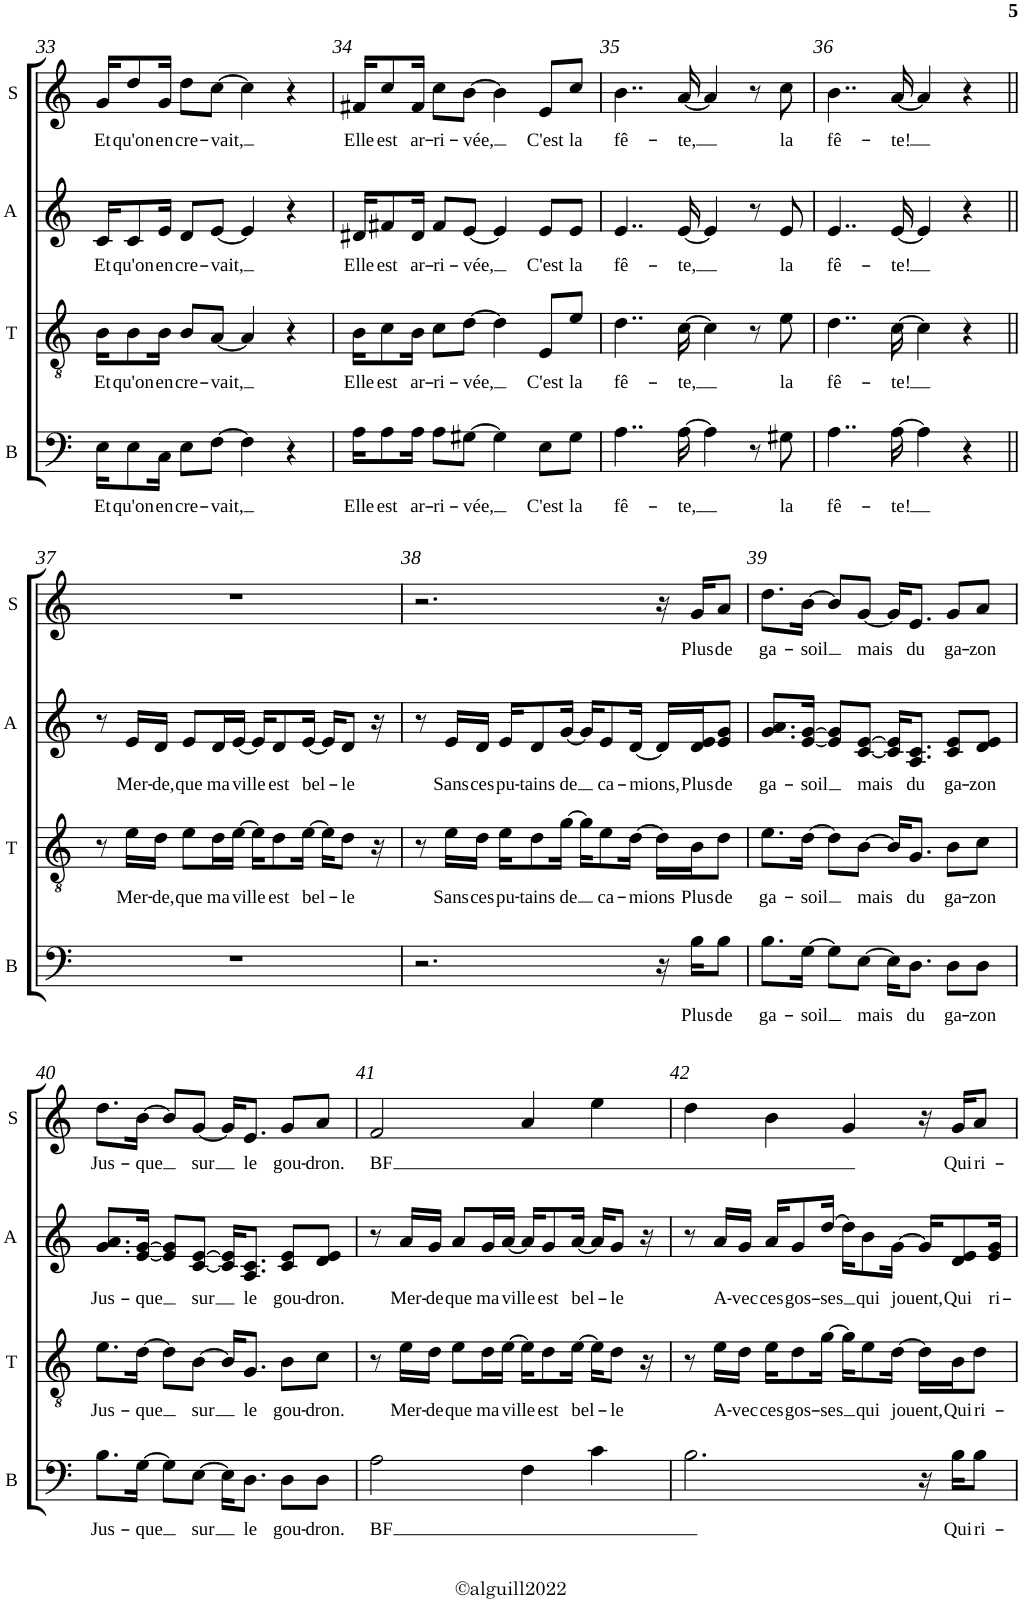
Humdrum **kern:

**kern	**text	**kern	**text	**kern	**text	**kern	**text
*part4	*part4	*part3	*part3	*part2	*part2	*part1	*part1
*staff4	*staff4	*staff3	*staff3	*staff2	*staff2	*staff1	*staff1
*I"Basse	*	*I"Ténor	*	*I"Alto	*	*I"Soprano	*
*I'B	*	*I'T	*	*I'A	*	*I'S	*
!!LO:PB:g=z
*clefF4	*	*clefGv2	*	*clefG2	*	*clefG2	*
*	*	*Trd1c2	*	*Trd4c7	*	*	*
*k[]	*	*k[]	*	*k[]	*	*k[]	*
*M4/4	*	*M4/4	*	*M4/4	*	*M4/4	*
=33	=33	=33	=33	=33	=33	=33	=33
!	!LO:LY:b	!	!LO:LY:b	!	!LO:LY:b	!	!LO:LY:b
16E\KL	Et	16B\KL	Et	16c/KL	Et	16g/KL	Et
!	!LO:LY:b	!	!LO:LY:b	!	!LO:LY:b	!	!LO:LY:b
8E\	qu'on	8B\	qu'on	8c/	qu'on	8dd/	qu'on
!	!LO:LY:b	!	!LO:LY:b	!	!LO:LY:b	!	!LO:LY:b
16C\Jk	en	16B\Jk	en	16e/Jk	en	16g/Jk	en
!	!LO:LY:b	!	!LO:LY:b	!	!LO:LY:b	!	!LO:LY:b
8E\L	cre-	8B/L	cre-	8d/L	cre-	8dd\L	cre-
!	!LO:LY:b	!	!LO:LY:b	!	!LO:LY:b	!	!LO:LY:b
[8F\J	-vait,	[8A/J	-vait,	[8e/J	-vait,	[8cc\J	-vait,
4F\]	.	4A/]	.	4e/]	.	4cc\]	.
4r	.	4r	.	4r	.	4r	.
=34	=34	=34	=34	=34	=34	=34	=34
!	!LO:LY:b	!	!LO:LY:b	!	!LO:LY:b	!	!LO:LY:b
16A\KL	Elle	16B\KL	Elle	16d#X/KL	Elle	16f#X/KL	Elle
!	!LO:LY:b	!	!LO:LY:b	!	!LO:LY:b	!	!LO:LY:b
8A\	est	8c\	est	8f#X/	est	8cc/	est
!	!LO:LY:b	!	!LO:LY:b	!	!LO:LY:b	!	!LO:LY:b
16A\Jk	ar-	16B\Jk	ar-	16d#/Jk	ar-	16f#/Jk	ar-
!	!LO:LY:b	!	!LO:LY:b	!	!LO:LY:b	!	!LO:LY:b
8A\L	-ri-	8c\L	-ri-	8f#/L	-ri-	8cc\L	-ri-
!	!LO:LY:b	!	!LO:LY:b	!	!LO:LY:b	!	!LO:LY:b
[8G#X\J	-vée,	[8d\J	-vée,	[8e/J	-vée,	[8b\J	-vée,
4G#\]	.	4d\]	.	4e/]	.	4b\]	.
!	!LO:LY:b	!	!LO:LY:b	!	!LO:LY:b	!	!LO:LY:b
8E\L	C'est	8E/L	C'est	8e/L	C'est	8e/L	C'est
!	!LO:LY:b	!	!LO:LY:b	!	!LO:LY:b	!	!LO:LY:b
8G#\J	la	8e/J	la	8e/J	la	8cc/J	la
=35	=35	=35	=35	=35	=35	=35	=35
!	!LO:LY:b	!	!LO:LY:b	!	!LO:LY:b	!	!LO:LY:b
4..A\	fê-	4..d\	fê-	4..e/	fê-	4..b\	fê-
!	!LO:LY:b	!	!LO:LY:b	!	!LO:LY:b	!	!LO:LY:b
[16A\	-te,	[16c\	-te,	[16e/	-te,	[16a/	-te,
4A\]	.	4c\]	.	4e/]	.	4a/]	.
8r	.	8r	.	8r	.	8r	.
!	!LO:LY:b	!	!LO:LY:b	!	!LO:LY:b	!	!LO:LY:b
8G#X\	la	8e\	la	8e/	la	8cc\	la
=36	=36	=36	=36	=36	=36	=36	=36
!	!LO:LY:b	!	!LO:LY:b	!	!LO:LY:b	!	!LO:LY:b
4..A\	fê-	4..d\	fê-	4..e/	fê-	4..b\	fê-
!	!LO:LY:b	!	!LO:LY:b	!	!LO:LY:b	!	!LO:LY:b
[16A\	-te!	[16c\	-te!	[16e/	-te!	[16a/	-te!
4A\]	.	4c\]	.	4e/]	.	4a/]	.
4r	.	4r	.	4r	.	4r	.
!!LO:LB:g=z
=37||	=37||	=37||	=37||	=37||	=37||	=37||	=37||
1r	.	8r	.	8r	.	1r	.
!	!	!	!LO:LY:b	!	!LO:LY:b	!	!
.	.	16e\LL	Mer-	16e/LL	Mer-	.	.
!	!	!	!LO:LY:b	!	!LO:LY:b	!	!
.	.	16d\JJ	-de,	16d/JJ	-de,	.	.
!	!	!	!LO:LY:b	!	!LO:LY:b	!	!
.	.	8e\L	que	8e/L	que	.	.
!	!	!	!LO:LY:b	!	!LO:LY:b	!	!
.	.	16d\L	ma	16d/L	ma	.	.
!	!	!	!LO:LY:b	!	!LO:LY:b	!	!
.	.	[16e\JJ	ville	[16e/JJ	ville	.	.
.	.	16e\KL]	.	16e/KL]	.	.	.
!	!	!	!LO:LY:b	!	!LO:LY:b	!	!
.	.	8d\	est	8d/	est	.	.
!	!	!	!LO:LY:b	!	!LO:LY:b	!	!
.	.	[16e\Jk	bel-	[16e/Jk	bel-	.	.
.	.	16e\KL]	.	16e/KL]	.	.	.
!	!	!	!LO:LY:b	!	!LO:LY:b	!	!
.	.	8d\J	-le	8d/J	-le	.	.
.	.	16r	.	16r	.	.	.
=38	=38	=38	=38	=38	=38	=38	=38
2.r	.	8r	.	8r	.	2.r	.
!	!	!	!LO:LY:b	!	!LO:LY:b	!	!
.	.	16e\LL	Sans	16e/LL	Sans	.	.
!	!	!	!LO:LY:b	!	!LO:LY:b	!	!
.	.	16d\JJ	ces	16d/JJ	ces	.	.
!	!	!	!LO:LY:b	!	!LO:LY:b	!	!
.	.	16e\KL	pu-	16e/KL	pu-	.	.
!	!	!	!LO:LY:b	!	!LO:LY:b	!	!
.	.	8d\	-tains	8d/	-tains	.	.
!	!	!	!LO:LY:b	!	!LO:LY:b	!	!
.	.	[16g\Jk	de	[16g/Jk	de	.	.
.	.	16g\KL]	.	16g/KL]	.	.	.
!	!	!	!LO:LY:b	!	!LO:LY:b	!	!
.	.	8e\	ca-	8e/	ca-	.	.
!	!	!	!LO:LY:b	!	!LO:LY:b	!	!
.	.	[16d\Jk	-mions	[16d/Jk	-mions,	.	.
16r	.	16d\LL]	.	16d/LL]	.	16r	.
!	!LO:LY:b	!	!LO:LY:b	!	!LO:LY:b	!	!LO:LY:b
16B\KL	Plus	16B\J	Plus	16d/ 16e/J	Plus	16g/KL	Plus
!	!LO:LY:b	!	!LO:LY:b	!	!LO:LY:b	!	!LO:LY:b
8B\J	de	8d\J	de	8e/ 8g/J	de	8a/J	de
=39	=39	=39	=39	=39	=39	=39	=39
!	!LO:LY:b	!	!LO:LY:b	!	!LO:LY:b	!	!LO:LY:b
8.B\L	ga-	8.e\L	ga-	8.g/ 8.a/L	ga-	8.dd\L	ga-
!	!LO:LY:b	!	!LO:LY:b	!	!LO:LY:b	!	!LO:LY:b
[16G\Jk	-soil	[16d\Jk	-soil	[16e/ [16g/Jk	-soil	[16b\Jk	-soil
8G\L]	.	8d\L]	.	8e/] 8g/]L	.	8b/L]	.
!	!LO:LY:b	!	!LO:LY:b	!	!LO:LY:b	!	!LO:LY:b
[8E\J	mais	[8B\J	mais	[8c/ [8e/J	mais	[8g/J	mais
16E\KL]	.	16B/KL]	.	16c/] 16e/]KL	.	16g/KL]	.
!	!LO:LY:b	!	!LO:LY:b	!	!LO:LY:b	!	!LO:LY:b
8.D\J	du	8.G/J	du	8.A/ 8.c/J	du	8.e/J	du
!	!LO:LY:b	!	!LO:LY:b	!	!LO:LY:b	!	!LO:LY:b
8D\L	ga-	8B\L	ga-	8c/ 8e/L	ga-	8g/L	ga-
!	!LO:LY:b	!	!LO:LY:b	!	!LO:LY:b	!	!LO:LY:b
8D\J	-zon	8c\J	-zon	8d/ 8e/J	-zon	8a/J	-zon
!!LO:LB:g=z
=40	=40	=40	=40	=40	=40	=40	=40
!	!LO:LY:b	!	!LO:LY:b	!	!LO:LY:b	!	!LO:LY:b
8.B\L	Jus-	8.e\L	Jus-	8.g/ 8.a/L	Jus-	8.dd\L	Jus-
!	!LO:LY:b	!	!LO:LY:b	!	!LO:LY:b	!	!LO:LY:b
[16G\Jk	-que	[16d\Jk	-que	[16e/ [16g/Jk	-que	[16b\Jk	-que
8G\L]	.	8d\L]	.	8e/] 8g/]L	.	8b/L]	.
!	!LO:LY:b	!	!LO:LY:b	!	!LO:LY:b	!	!LO:LY:b
[8E\J	sur	[8B\J	sur	[8c/ [8e/J	sur	[8g/J	sur
16E\KL]	.	16B/KL]	.	16c/] 16e/]KL	.	16g/KL]	.
!	!LO:LY:b	!	!LO:LY:b	!	!LO:LY:b	!	!LO:LY:b
8.D\J	le	8.G/J	le	8.A/ 8.c/J	le	8.e/J	le
!	!LO:LY:b	!	!LO:LY:b	!	!LO:LY:b	!	!LO:LY:b
8D\L	gou-	8B\L	gou-	8c/ 8e/L	gou-	8g/L	gou-
!	!LO:LY:b	!	!LO:LY:b	!	!LO:LY:b	!	!LO:LY:b
8D\J	-dron.	8c\J	-dron.	8d/ 8e/J	-dron.	8a/J	-dron.
=41	=41	=41	=41	=41	=41	=41	=41
!	!LO:LY:b	!	!	!	!	!	!LO:LY:b
2A\	BF	8r	.	8r	.	2f/	BF
!	!	!	!LO:LY:b	!	!LO:LY:b	!	!
.	.	16e\LL	Mer-	16a/LL	Mer-	.	.
!	!	!	!LO:LY:b	!	!LO:LY:b	!	!
.	.	16d\JJ	-de	16g/JJ	-de	.	.
!	!	!	!LO:LY:b	!	!LO:LY:b	!	!
.	.	8e\L	que	8a/L	que	.	.
!	!	!	!LO:LY:b	!	!LO:LY:b	!	!
.	.	16d\L	ma	16g/L	ma	.	.
!	!	!	!LO:LY:b	!	!LO:LY:b	!	!
.	.	[16e\JJ	ville	[16a/JJ	ville	.	.
4F\	.	16e\KL]	.	16a/KL]	.	4a/	.
!	!	!	!LO:LY:b	!	!LO:LY:b	!	!
.	.	8d\	est	8g/	est	.	.
!	!	!	!LO:LY:b	!	!LO:LY:b	!	!
.	.	[16e\Jk	bel-	[16a/Jk	bel-	.	.
4c\	.	16e\KL]	.	16a/KL]	.	4ee\	.
!	!	!	!LO:LY:b	!	!LO:LY:b	!	!
.	.	8d\J	-le	8g/J	-le	.	.
.	.	16r	.	16r	.	.	.
=42	=42	=42	=42	=42	=42	=42	=42
2.B\	.	8r	.	8r	.	4dd\	.
!	!	!	!LO:LY:b	!	!LO:LY:b	!	!
.	.	16e\LL	A-	16a/LL	A-	.	.
!	!	!	!LO:LY:b	!	!LO:LY:b	!	!
.	.	16d\JJ	-vec	16g/JJ	-vec	.	.
!	!	!	!LO:LY:b	!	!LO:LY:b	!	!
.	.	16e\KL	ces	16a/KL	ces	4b\	.
!	!	!	!LO:LY:b	!	!LO:LY:b	!	!
.	.	8d\	gos-	8g/	gos-	.	.
!	!	!	!LO:LY:b	!	!LO:LY:b	!	!
.	.	[16g\Jk	-ses	[16dd/Jk	-ses	.	.
.	.	16g\KL]	.	16dd\KL]	.	4g/	.
!	!	!	!LO:LY:b	!	!LO:LY:b	!	!
.	.	8e\	qui	8b\	qui	.	.
!	!	!	!LO:LY:b	!	!LO:LY:b	!	!
.	.	[16d\Jk	jouent,	[16g\Jk	jouent,	.	.
16r	.	16d\LL]	.	16g/KL]	.	16r	.
!	!LO:LY:b	!	!LO:LY:b	!	!LO:LY:b	!	!LO:LY:b
16B\KL	Qui	16B\J	Qui	8d/ 8e/	Qui	16g/KL	Qui
!	!LO:LY:b	!	!LO:LY:b	!	!	!	!LO:LY:b
8B\J	ri-	8d\J	ri-	.	.	8a/J	ri-
!	!	!	!	!	!LO:LY:b	!	!
.	.	.	.	16e/ 16g/Jk	ri-	.	.
=	=	=	=	=	=	=	=
*-	*-	*-	*-	*-	*-	*-	*-
